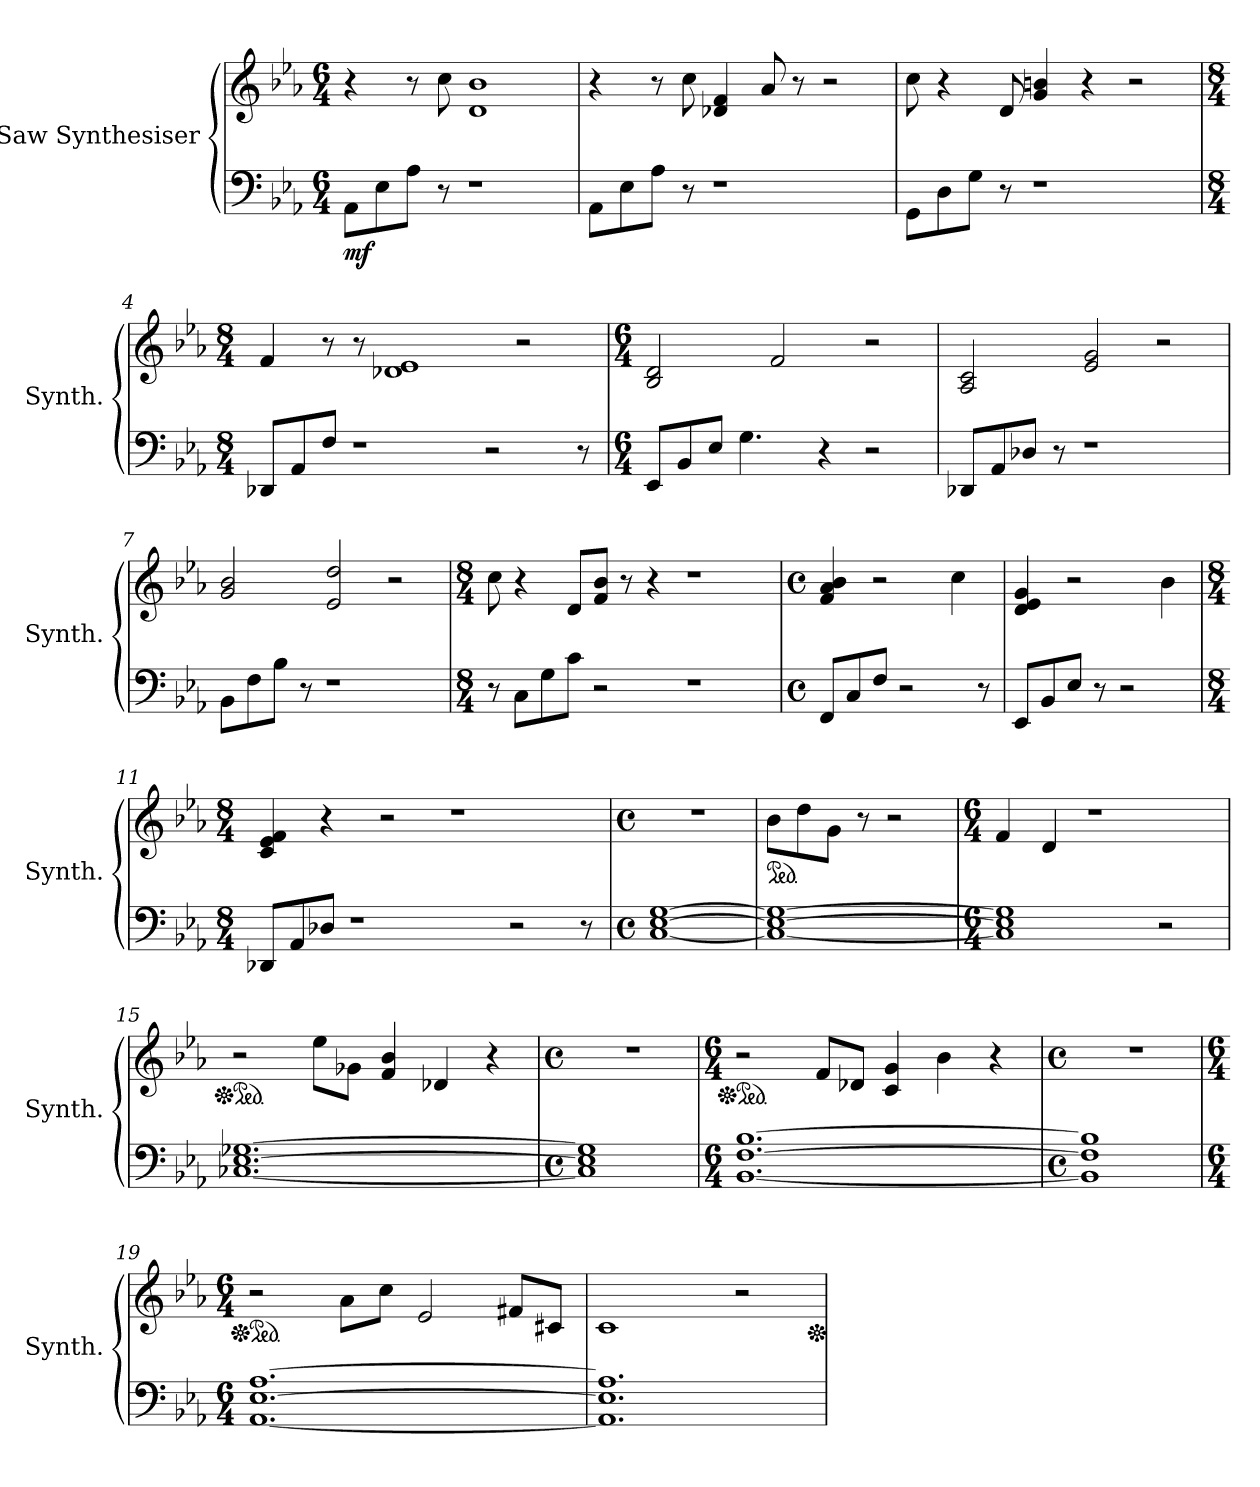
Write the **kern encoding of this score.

**kern	**kern	**dynam
*part1	*part1	*part1
*staff2	*staff1	*staff1/2
*I"Saw Synthesiser	*	*
*I'Synth.	*	*
*clefF4	*clefG2	*
*k[b-e-a-]	*k[b-e-a-]	*
*M6/4	*M6/4	*
*MM60	*MM60	*
=1	=1	=1
!	!	!LO:DY:b=2
8AA-i\L	4r	mf
8E-i\	.	.
8A-i\J	8r	.
8r	8ccj\	.
1r	1dj 1b-i	.
=2	=2	=2
8AA-i\L	4r	.
8E-i\	.	.
8A-i\J	8r	.
8r	8ccj\	.
1r	4d-Xi/ 4fj/	.
.	8a-i/	.
.	8r	.
.	2r	.
=3	=3	=3
8GGZ\L	8ccj\	.
8DZ\	4r	.
8GZ\J	.	.
8r	8dZ/	.
1r	4gZ/ 4bnV/	.
.	4r	.
.	2r	.
=4	=4	=4
*M8/4	*M8/4	*
8DD-XN/L	4fi/	.
8AA-N/	.	.
8Fi/J	8r	.
1r	8r	.
.	1d-XN 1e-N	.
2r	.	.
.	2r	.
8r	.	.
!!LO:LB:g=z
=5	=5	=5
*M6/4	*M6/4	*
8EE-i/L	2B-i/ 2dj/	.
8BB-i/	.	.
8E-i/J	.	.
4.Gj\	.	.
.	2fi/	.
4r	.	.
2r	2r	.
=6	=6	=6
8DD-Xi/L	2A-i/ 2cj/	.
8AA-i/	.	.
8D-Xi/J	.	.
8r	.	.
1r	2e-i/ 2gj/	.
.	2r	.
=7	=7	=7
8BB-j\L	2gl/ 2b-j/	.
8Fj\	.	.
8B-j\J	.	.
8r	.	.
1r	2e-j/ 2ddl/	.
.	2r	.
=8	=8	=8
*M8/4	*M8/4	*
8r	8ccj\	.
8Cj\L	4r	.
8Gj\	.	.
8cj\J	8dj/L	.
2r	8fj/ 8b-j/J	.
.	8r	.
.	4r	.
1r	1r	.
=9	=9	=9
*M4/4	*M4/4	*
*met(c)	*met(c)	*
8FFj/L	4fj/ 4a-i/ 4b-j/	.
8Cj/	.	.
8Fj/J	2r	.
2r	.	.
.	4ccj\	.
8r	.	.
!!LO:LB:g=z
=10	=10	=10
8EE-l/L	4dZ/ 4e-l/ 4gZ/	.
8BB-l/	.	.
8E-l/J	2r	.
8r	.	.
2r	.	.
.	4b-l\	.
=11	=11	=11
*M8/4	*M8/4	*
8DD-Xj/L	4cl/ 4e-j/ 4fl/	.
8AA-j/	.	.
8D-Xj/J	4r	.
1r	.	.
.	2r	.
.	1r	.
2r	.	.
8r	.	.
=12	=12	=12
*M4/4	*M4/4	*
*met(c)	*met(c)	*
[1Cl [1E-j [1Gl	1r	.
=13	=13	=13
*	*ped	*
1Cl_ 1E-j_ 1Gl_	8b-j\L	.
.	8ddl\	.
.	8gl\J	.
.	8r	.
.	2r	.
=14	=14	=14
*M6/4	*M6/4	*
1Cl] 1E-j] 1Gl]	4fl/	.
.	4dl/	.
.	1r	.
2r	.	.
=15	=15	=15
*	*Xped	*
*	*ped	*
[1.C-Xl [1.E-l [1.G-Xj	2r	.
.	8ee-l\L	.
.	8g-Xj\J	.
.	4fl/ 4b-l/	.
.	4d-Xj/	.
.	4r	.
=16	=16	=16
*M4/4	*M4/4	*
*met(c)	*met(c)	*
1C-l] 1E-l] 1G-j]	1r	.
!!LO:LB:g=z
=17	=17	=17
*M6/4	*M6/4	*
*	*Xped	*
*	*ped	*
[1.BB-l [1.Fl [1.B-l	2r	.
.	8fl/L	.
.	8d-Xj/J	.
.	4cl/ 4gl/	.
.	4b-l\	.
.	4r	.
=18	=18	=18
*M4/4	*M4/4	*
*met(c)	*met(c)	*
1BB-l] 1Fl] 1B-l]	1r	.
=19	=19	=19
*M6/4	*M6/4	*
*	*Xped	*
*	*ped	*
[1.AA-j [1.E-j [1.A-j	2r	.
.	8a-j\L	.
.	8ccl\J	.
.	2e-j/	.
.	8f#Xi/L	.
.	8c#Xi/J	.
=20	=20	=20
1.AA-j] 1.E-j] 1.A-j]	1cl	.
.	2r	.
*	*Xped	*
=	=	=
*-	*-	*-
